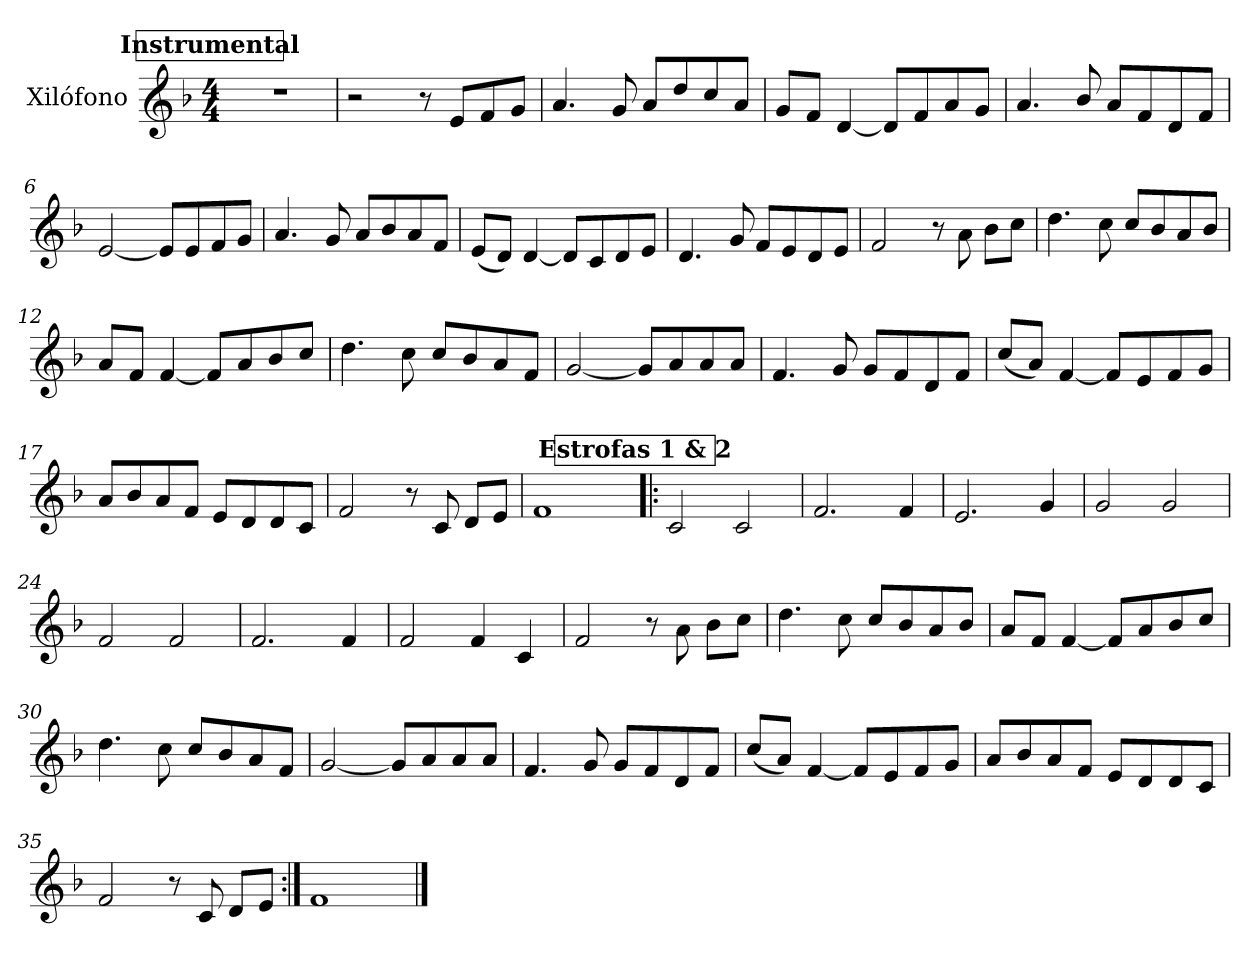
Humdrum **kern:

**kern
*part1
*staff1
*I"Xilófono
*I'Xil.
*clefG2
*ITrd-7c-12
*k[b-]
*M4/4
*MM80
!!LO:REH:place=s1:a:B:fs=14:t=Instrumental
=1
1r
=2
2r
8r
8ee/L
8ff/
8gg/J
=3
4.aa/
8gg/
8aa/L
8ddd/
8ccc/
8aa/J
=4
8gg/L
8ff/J
[4dd/
8dd/L]
8ff/
8aa/
8gg/J
=5
4.aa/
8bb-/
8aa/L
8ff/
8dd/
8ff/J
=6
[2ee/
8ee/L]
8ee/
8ff/
8gg/J
=7
4.aa/
8gg/
8aa/L
8bb-/
8aa/
8ff/J
!!LO:LB:g=z
=8
(<8ee/L
8dd/J)
[4dd/
8dd/L]
8cc/
8dd/
8ee/J
=9
4.dd/
8gg/
8ff/L
8ee/
8dd/
8ee/J
=10
2ff/
8r
8aa\
8bb-\L
8ccc\J
=11
4.ddd\
8ccc\
8ccc/L
8bb-/
8aa/
8bb-/J
=12
8aa/L
8ff/J
[4ff/
8ff/L]
8aa/
8bb-/
8ccc/J
=13
4.ddd\
8ccc\
8ccc/L
8bb-/
8aa/
8ff/J
!!LO:LB:g=z
=14
[2gg/
8gg/L]
8aa/
8aa/
8aa/J
=15
4.ff/
8gg/
8gg/L
8ff/
8dd/
8ff/J
=16
(<8ccc/L
8aa/J)
[4ff/
8ff/L]
8ee/
8ff/
8gg/J
=17
8aa/L
8bb-/
8aa/
8ff/J
8ee/L
8dd/
8dd/
8cc/J
=18
2ff/
8r
8cc/
8dd/L
8ee/J
=19
1ff
!!LO:REH:place=s1:a:B:fs=14:t=Estrofas 1 & 2
=20!|:
2cc/
2cc/
=21
2.ff/
4ff/
!!LO:LB:g=z
=22
2.ee/
4gg/
=23
2gg/
2gg/
=24
2ff/
2ff/
=25
2.ff/
4ff/
=26
2ff/
4ff/
4cc/
=27
2ff/
8r
8aa\
8bb-\L
8ccc\J
=28
4.ddd\
8ccc\
8ccc/L
8bb-/
8aa/
8bb-/J
=29
8aa/L
8ff/J
[4ff/
8ff/L]
8aa/
8bb-/
8ccc/J
=30
4.ddd\
8ccc\
8ccc/L
8bb-/
8aa/
8ff/J
!!LO:LB:g=z
=31
[2gg/
8gg/L]
8aa/
8aa/
8aa/J
=32
4.ff/
8gg/
8gg/L
8ff/
8dd/
8ff/J
=33
(<8ccc/L
8aa/J)
[4ff/
8ff/L]
8ee/
8ff/
8gg/J
=34
8aa/L
8bb-/
8aa/
8ff/J
8ee/L
8dd/
8dd/
8cc/J
=35
2ff/
8r
8cc/
8dd/L
8ee/J
=36:|!
1ff
==
*-
